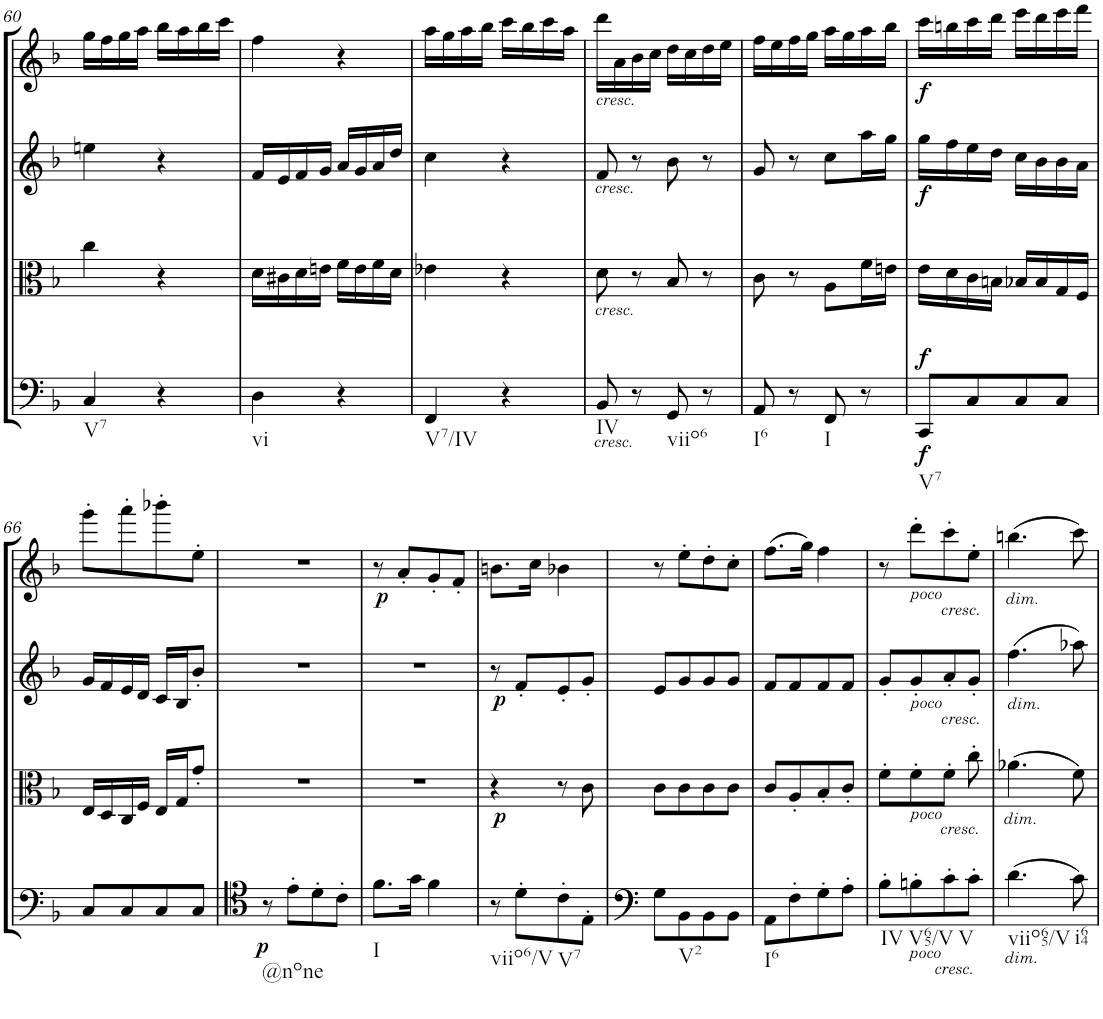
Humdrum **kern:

**kern	**dynam	**kern	**dynam	**kern	**dynam	**kern	**dynam
*part4	*part4	*part3	*part3	*part2	*part2	*part1	*part1
*staff4	*staff4	*staff3	*staff3	*staff2	*staff2	*staff1	*staff1
*I"Cello	*	*I"Viola	*	*I"2nd Violin	*	*I"1st Violin	*
*	*	*I'Vla	*	*I'Vln	*	*I'Vln	*
!!LO:PB:g=z
*clefF4	*	*clefC3	*	*clefG2	*	*clefG2	*
*k[b-]	*	*k[b-]	*	*k[b-]	*	*k[b-]	*
*F:	*	*F:	*	*F:	*	*F:	*
*M2/4	*	*M2/4	*	*M2/4	*	*M2/4	*
=60	=60	=60	=60	=60	=60	=60	=60
!LO:TX:b:t=V7	!	!	!	!	!	!	!
4C/	.	4cc\	.	4een\	.	16gg\LL	.
.	.	.	.	.	.	16ff\	.
.	.	.	.	.	.	16gg\	.
.	.	.	.	.	.	16aa\JJ	.
4r	.	4r	.	4r	.	16bb-\LL	.
.	.	.	.	.	.	16aa\	.
.	.	.	.	.	.	16bb-\	.
.	.	.	.	.	.	16ccc\JJ	.
=61	=61	=61	=61	=61	=61	=61	=61
!LO:TX:b:t=vi	!	!	!	!	!	!	!
4D\	.	16d\LL	.	16f/LL	.	4ff\	.
.	.	16c#X\	.	16e/	.	.	.
.	.	16d\	.	16f/	.	.	.
.	.	16en\JJ	.	16g/JJ	.	.	.
4r	.	16f\LL	.	16a/LL	.	4r	.
.	.	16e\	.	16g/	.	.	.
.	.	16f\	.	16a/	.	.	.
.	.	16d\JJ	.	16dd/JJ	.	.	.
=62	=62	=62	=62	=62	=62	=62	=62
!LO:TX:b:t=V7/IV	!	!	!	!	!	!	!
4FF/	.	4e-X\	.	4cc\	.	16aa\LL	.
.	.	.	.	.	.	16gg\	.
.	.	.	.	.	.	16aa\	.
.	.	.	.	.	.	16bb-\JJ	.
4r	.	4r	.	4r	.	16ccc\LL	.
.	.	.	.	.	.	16bb-\	.
.	.	.	.	.	.	16ccc\	.
.	.	.	.	.	.	16aa\JJ	.
=63	=63	=63	=63	=63	=63	=63	=63
!	!	!	!	!	!	!LO:TX:b:i:t=cresc.	!
!	!	!	!	!LO:TX:b:i:t=cresc.	!	!	!
!	!	!LO:TX:b:i:t=cresc.	!	!	!	!	!
!LO:TX:b:i:t=cresc.	!	!	!	!	!	!	!
!LO:TX:b:t=IV	!	!	!	!	!	!	!
8BB-/	.	8d\	.	8f/	.	16ddd\LL	.
.	.	.	.	.	.	16a\	.
8r	.	8r	.	8r	.	16b-\	.
.	.	.	.	.	.	16cc\JJ	.
!LO:TX:b:t=viio6	!	!	!	!	!	!	!
8GG/	.	8B-/	.	8b-\	.	16dd\LL	.
.	.	.	.	.	.	16cc\	.
8r	.	8r	.	8r	.	16dd\	.
.	.	.	.	.	.	16ee\JJ	.
=64	=64	=64	=64	=64	=64	=64	=64
!LO:TX:b:t=I6	!	!	!	!	!	!	!
8AA/	.	8c\	.	8g/	.	16ff\LL	.
.	.	.	.	.	.	16ee\	.
8r	.	8r	.	8r	.	16ff\	.
.	.	.	.	.	.	16gg\JJ	.
!LO:TX:b:t=I	!	!	!	!	!	!	!
8FF/	.	8A\L	.	8cc\L	.	16aa\LL	.
.	.	.	.	.	.	16gg\	.
8r	.	16f\L	.	16aa\L	.	16aa\	.
.	.	16en\JJ	.	16gg\JJ	.	16bb-\JJ	.
=65	=65	=65	=65	=65	=65	=65	=65
!LO:TX:b:t=V7	!	!	!	!	!	!	!
!	!LO:DY:b	!	!	!	!	!	!
!	!LO:DY:n=1:a	!	!	!	!LO:DY:b	!	!LO:DY:b
8CC/L	f f	16e\LL	.	16gg\LL	f	16ccc\LL	f
.	.	16d\	.	16ff\	.	16bbn\	.
8C/	.	16c\	.	16ee\	.	16ccc\	.
.	.	16Bn\JJ	.	16dd\JJ	.	16ddd\JJ	.
8C/	.	16B-X/LL	.	16cc\LL	.	16eee\LL	.
.	.	16B-/	.	16b-\	.	16ddd\	.
8C/J	.	16G/	.	16b-\	.	16eee\	.
.	.	16F/JJ	.	16a\JJ	.	16fff\JJ	.
!!LO:LB:g=z
=66	=66	=66	=66	=66	=66	=66	=66
8C/L	.	16E/LL	.	16g/LL	.	8ggg'\L	.
.	.	16D/	.	16f/	.	.	.
8C/	.	16C/	.	16e/	.	8aaa'\	.
.	.	16F/JJ	.	16d/JJ	.	.	.
8C/	.	16E/LL	.	16c/LL	.	8bbb-X'\	.
.	.	16G/J	.	16B-/J	.	.	.
8C/J	.	8g'/J	.	8b-'/J	.	8ee'\J	.
=67	=67	=67	=67	=67	=67	=67	=67
!LO:TX:b:t=@none	!	!	!	!	!	!	!
!	!LO:DY:b	!	!	!	!	!	!
8r	p	2r	.	2r	.	2r	.
8e'\L	.	.	.	.	.	.	.
8d'\	.	.	.	.	.	.	.
8c'\J	.	.	.	.	.	.	.
=68	=68	=68	=68	=68	=68	=68	=68
!LO:TX:b:t=I	!	!	!	!	!	!	!
!	!	!	!	!	!	!	!LO:DY:b
8.f\L	.	2r	.	2r	.	8r	p
.	.	.	.	.	.	8a'/L	.
16g\Jk	.	.	.	.	.	.	.
4f\	.	.	.	.	.	8g'/	.
.	.	.	.	.	.	8f'/J	.
=69	=69	=69	=69	=69	=69	=69	=69
!LO:TX:b:t=viio6/V	!	!	!	!	!	!	!
!	!	!	!LO:DY:b	!	!LO:DY:b	!	!
8r	.	4r	p	8r	p	8.bn\L	.
8d'\L	.	.	.	8f'/L	.	.	.
.	.	.	.	.	.	16cc\Jk	.
!LO:TX:b:t=V7	!	!	!	!	!	!	!
8c'\	.	8r	.	8e'/	.	4b-X\	.
8E'\J	.	8c\	.	8g'/J	.	.	.
=70	=70	=70	=70	=70	=70	=70	=70
8G\L	.	8c\L	.	8e/L	.	8r	.
!LO:TX:b:t=V2	!	!	!	!	!	!	!
8BB-\	.	8c\	.	8g/	.	8ee'\L	.
8BB-\	.	8c\	.	8g/	.	8dd'\	.
8BB-\J	.	8c\J	.	8g/J	.	8cc'\J	.
=71	=71	=71	=71	=71	=71	=71	=71
!LO:TX:b:t=I6	!	!	!	!	!	!	!
8AA\L	.	8c/L	.	8f/L	.	(8.ff\L	.
8F'\	.	8A'/	.	8f/	.	.	.
.	.	.	.	.	.	16gg\Jk)	.
8G'\	.	8B-'/	.	8f/	.	4ff\	.
8A'\J	.	8c'/J	.	8f/J	.	.	.
=72	=72	=72	=72	=72	=72	=72	=72
!LO:TX:b:t=IV	!	!	!	!	!	!	!
8B-'\L	.	8f'\L	.	8g'/L	.	8r	.
!	!	!	!	!	!	!LO:TX:b:i:t=poco	!
!	!	!	!	!LO:TX:b:i:t=poco	!	!	!
!	!	!LO:TX:b:i:t=poco	!	!	!	!	!
!LO:TX:b:i:t=poco	!	!	!	!	!	!	!
!LO:TX:b:t=V65/V	!	!	!	!	!	!	!
8Bn'\	.	8f'\	.	8g'/	.	8ddd'\L	.
!	!	!	!	!	!	!LO:TX:b:i:t=cresc.	!
!	!	!	!	!LO:TX:b:i:t=cresc.	!	!	!
!	!	!LO:TX:b:i:t=cresc.	!	!	!	!	!
!LO:TX:b:i:t=cresc.	!	!	!	!	!	!	!
!LO:TX:b:t=V	!	!	!	!	!	!	!
8c'\	.	8f'\J	.	8a'/	.	8ccc'\	.
8c'\J	.	8cc'\	.	8g'/J	.	8ee'\J	.
=73	=73	=73	=73	=73	=73	=73	=73
!	!	!	!	!	!	!LO:TX:b:i:t=dim.	!
!	!	!	!	!LO:TX:b:i:t=dim.	!	!	!
!	!	!LO:TX:b:i:t=dim.	!	!	!	!	!
!LO:TX:b:i:t=dim.	!	!	!	!	!	!	!
!LO:TX:b:t=viio65/V	!	!	!	!	!	!	!
(4.d\	.	(4.a-X\	.	(4.ff\	.	(4.bbn\	.
!LO:TX:b:t=i64	!	!	!	!	!	!	!
8c\)	.	8f\)	.	8aa-X\)	.	8ccc\)	.
=	=	=	=	=	=	=	=
*-	*-	*-	*-	*-	*-	*-	*-
